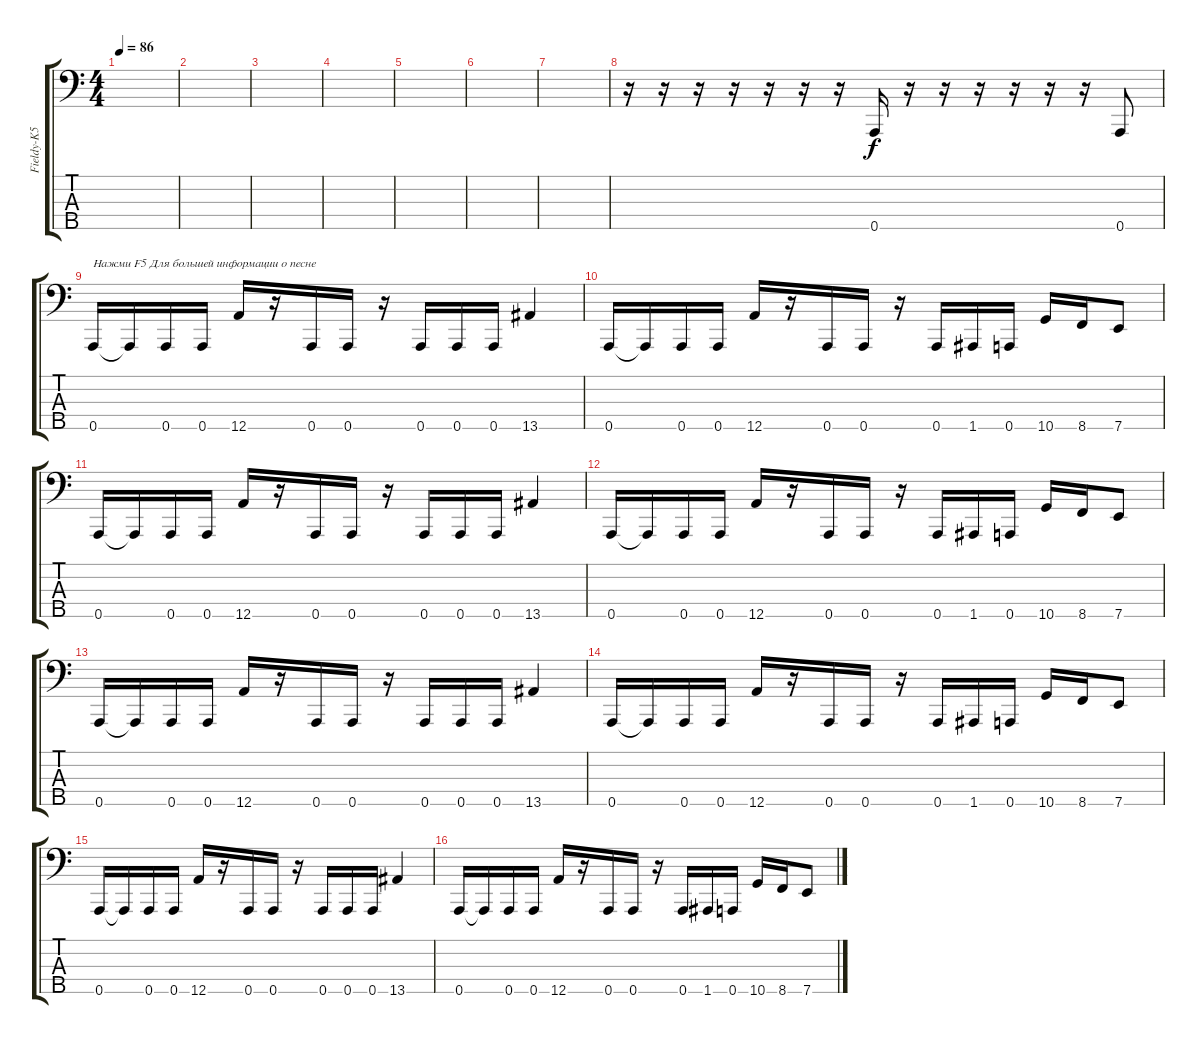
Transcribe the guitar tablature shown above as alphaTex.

\track ("Fieldy-K5" "Fieldy-K5") {instrument slapbass1}
\staff {score tabs}
\tuning (F2 C2 G1 D1 A0) {hide}
\ts (4 4)
\tempo 86
\clef f4
\ks c
|
|
|
|
|
|
|
r.16 r.16 r.16 r.16 r.16 r.16 r.16 0.5.16 r.16 r.16 r.16 r.16 r.16 r.16 0.5.8 |
0.5.16{txt "Нажми F5 Для большей информации о песне"} 0.5{t}.16 0.5.16 0.5.16 12.5.16 r.16 0.5.16 0.5.16 r.16 0.5.16 0.5.16 0.5.16 13.5.4 |
0.5.16 0.5{t}.16 0.5.16 0.5.16 12.5.16 r.16 0.5.16 0.5.16 r.16 0.5.16 1.5.16 0.5.16 10.5.16 8.5.16 7.5.8 |
0.5.16 0.5{t}.16 0.5.16 0.5.16 12.5.16 r.16 0.5.16 0.5.16 r.16 0.5.16 0.5.16 0.5.16 13.5.4 |
0.5.16 0.5{t}.16 0.5.16 0.5.16 12.5.16 r.16 0.5.16 0.5.16 r.16 0.5.16 1.5.16 0.5.16 10.5.16 8.5.16 7.5.8 |
0.5.16 0.5{t}.16 0.5.16 0.5.16 12.5.16 r.16 0.5.16 0.5.16 r.16 0.5.16 0.5.16 0.5.16 13.5.4 |
0.5.16 0.5{t}.16 0.5.16 0.5.16 12.5.16 r.16 0.5.16 0.5.16 r.16 0.5.16 1.5.16 0.5.16 10.5.16 8.5.16 7.5.8 |
0.5.16 0.5{t}.16 0.5.16 0.5.16 12.5.16 r.16 0.5.16 0.5.16 r.16 0.5.16 0.5.16 0.5.16 13.5.4 |
0.5.16 0.5{t}.16 0.5.16 0.5.16 12.5.16 r.16 0.5.16 0.5.16 r.16 0.5.16 1.5.16 0.5.16 10.5.16 8.5.16 7.5.8
